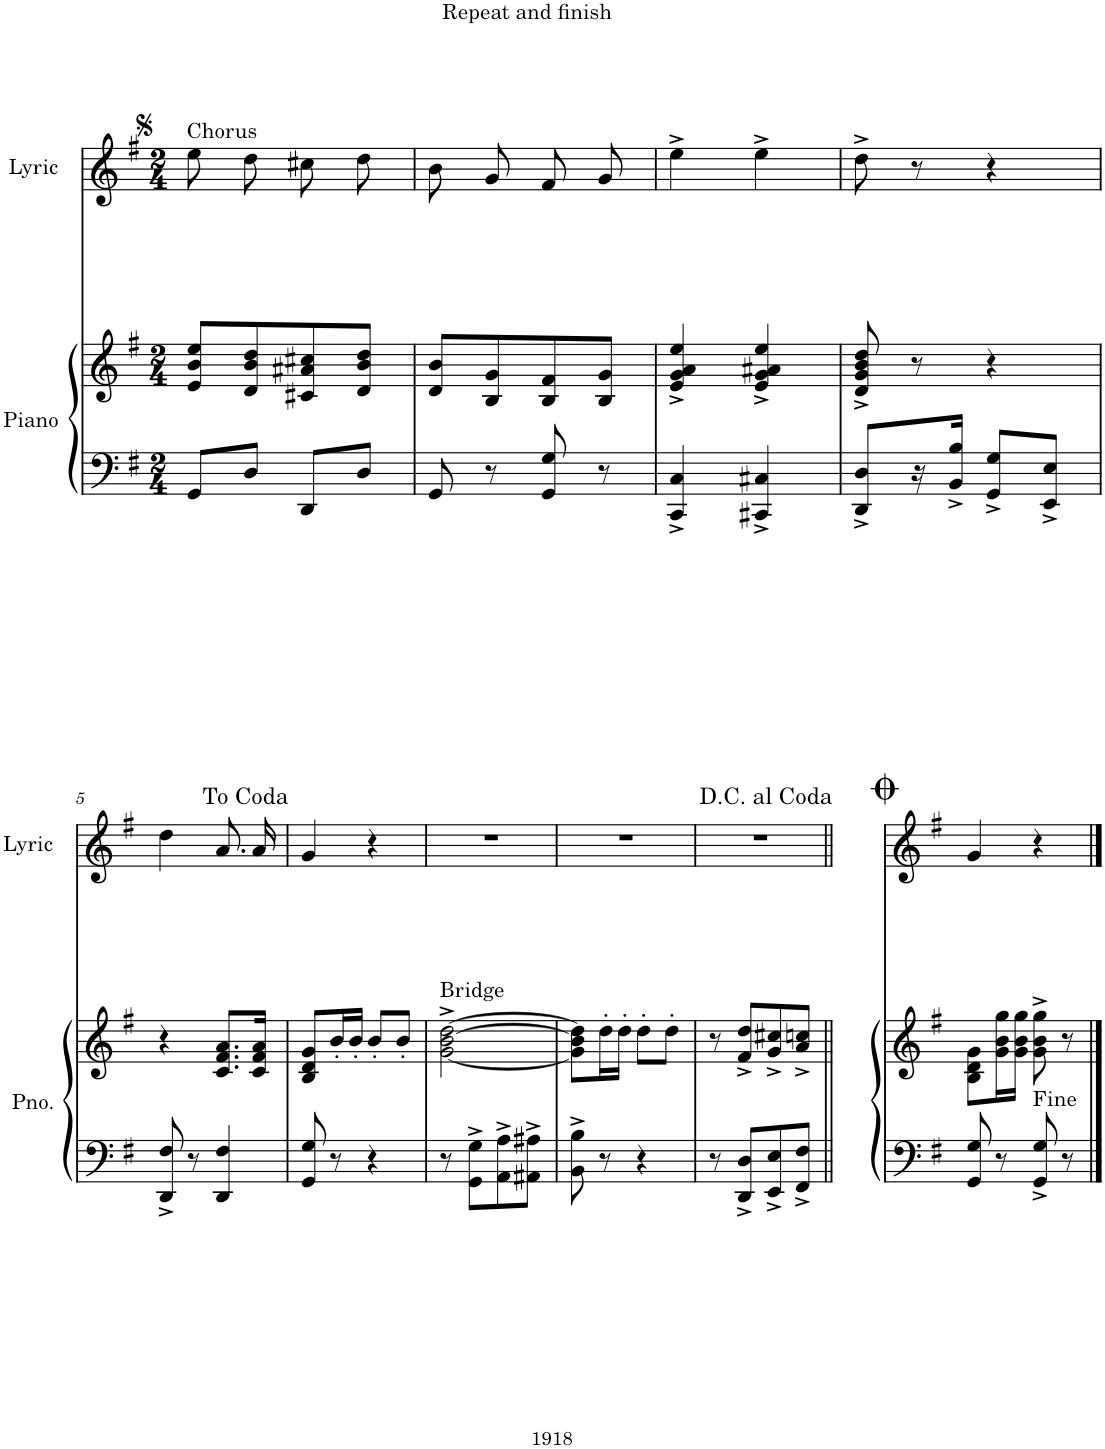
**kern	**kern	**kern
*part2	*part2	*part1
*staff3	*staff2	*staff1
*I"Piano	*	*I"Lyric
*I'Pno.	*	*I'Lyric
*clefF4	*clefG2	*clefG2
*k[f#]	*k[f#]	*k[f#]
*M2/4	*M2/4	*M2/4
=1	=1	=1
!	!	!LO:TX:a:t=Chorus
8GG/L	8e/ 8b/ 8ee/L	8ee\L
8D/J	8d/ 8b/ 8dd/	8dd\J
8DD/L	8c#X/ 8a#X/ 8cc#X/	8cc#X\L
8D/J	8d/ 8b/ 8dd/J	8dd\J
=2	=2	=2
8GG/	8d/ 8b/L	8b/L
8r	8B/ 8g/	8g/J
8GG/ 8G/	8B/ 8f#/	8f#/L
8r	8B/ 8g/J	8g/J
=3	=3	=3
4CC/^ 4C/^	4e/^ 4g/^ 4a/^ 4ee/^	4ee^\
4CC#X/^ 4C#X/^	4e/^ 4g/^ 4a#X/^ 4ee/^	4ee^\
=4	=4	=4
8DD/^ 8D/^L	8d/^ 8g/^ 8b/^ 8dd/^	8dd^\
16r	8r	8r
16BB/^ 16B/^JJ	.	.
8GG/^ 8G/^L	4r	4r
8EE/^ 8E/^J	.	.
!!LO:LB:g=z
=5	=5	=5
8DD/^ 8F#/^	4r	4dd\
8r	.	.
4DD/ 4F#/	8.c/ 8.f#/ 8.a/L	8.a/L
.	16c/ 16f#/ 16a/Jk	16a/Jk
=6	=6	=6
8GG/ 8G/	8B/ 8d/ 8g/L	4g/
8r	16b'/L	.
.	16b'/JJ	.
4r	8b'/L	4r
.	8b'/J	.
=7	=7	=7
!	!LO:TX:a:t=Bridge	!
8r	[2g\^> [2b\^> [2dd\^>	2r
8GG\^ 8G\^L	.	.
8AA\^ 8A\^	.	.
8AA#X\^ 8A#X\^J	.	.
=8	=8	=8
8BB\^ 8B\^	8g\] 8b\] 8dd\]L	2r
8r	16dd'>\L	.
.	16dd'>\JJ	.
4r	8dd'\L	.
.	8dd'\J	.
=9	=9	=9
8r	8r	2r
8DD/^ 8D/^L	8f#/^ 8dd/^L	.
8EE/^ 8E/^	8g/^ 8cc#X/^	.
8FF#/^ 8F#/^J	8a/^ 8ccn/^J	.
=10||	=10||	=10||
8GG/ 8G/	8B\ 8d\ 8g\L	4g/
8r	16g\ 16b\ 16gg\L	.
.	16g\ 16b\ 16gg\JJ	.
8GG/^ 8G/^	8g\^ 8b\^ 8gg\^	4r
8r	8r	.
==	==	==
*-	*-	*-
